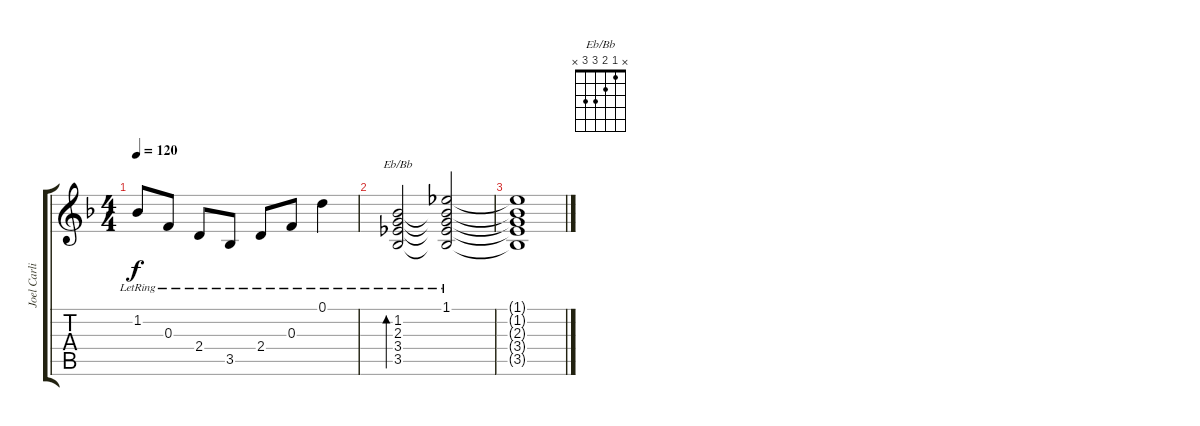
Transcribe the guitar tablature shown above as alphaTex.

\track ("Joel Carli" "Joel Carli") {instrument acousticguitarsteel}
\staff {score tabs}
\tuning (D4 A3 F3 C3 G2 D2) {hide}
\chord ("Eb/Bb" x 1 2 3 3 x)
\ts (4 4)
\tempo 120
\clef g2
\ks f
1.2{lr}.8{dy f} 0.3{lr}.8 2.4{lr}.8 3.5{lr}.8 2.4{lr}.8 0.3{lr}.8 0.1{lr}.4 |
(1.2{lr} 2.3{lr} 3.4{lr} 3.5{lr}).2{bd 480 ch "Eb/Bb"} (1.1{lr} 1.2{t} 2.3{t} 3.4{t} 3.5{t}).2 |
(1.1{t} 1.2{t} 2.3{t} 3.4{t} 3.5{t}).1
